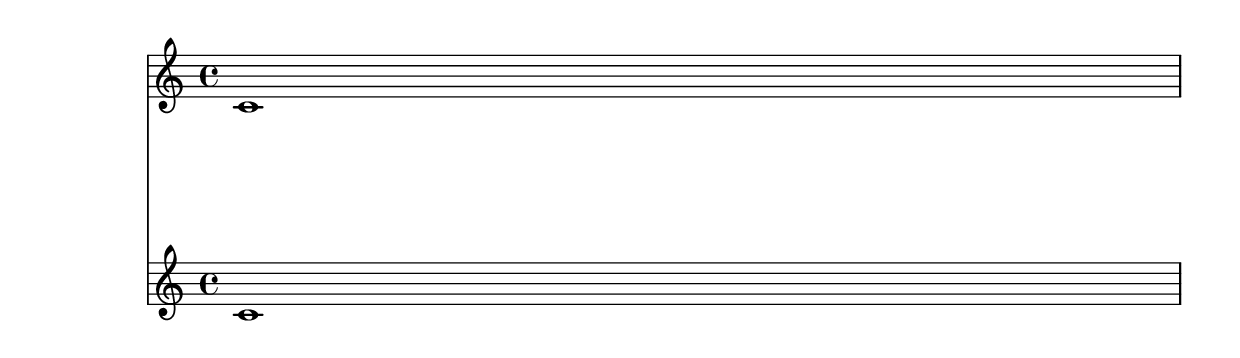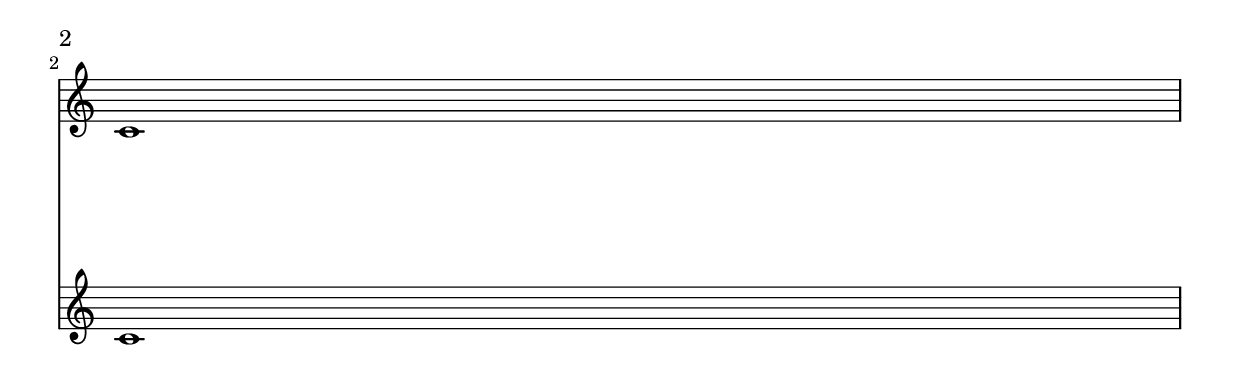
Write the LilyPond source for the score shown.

\version "2.13.37"

\header {
  texidoc = "minimum-distance within a system is correctly accounted for in page breaking."
}

\layout {
  \context {
    \Score
    \override NonMusicalPaperColumn #'line-break-system-details = #'((alignment-distances . (20)))
  }
}

music = { c'1 \break c'1 }

\book {
  \paper {
    paper-height = 9\cm
  }

  \score { << \new Staff \music \new Staff \music >> }
}

